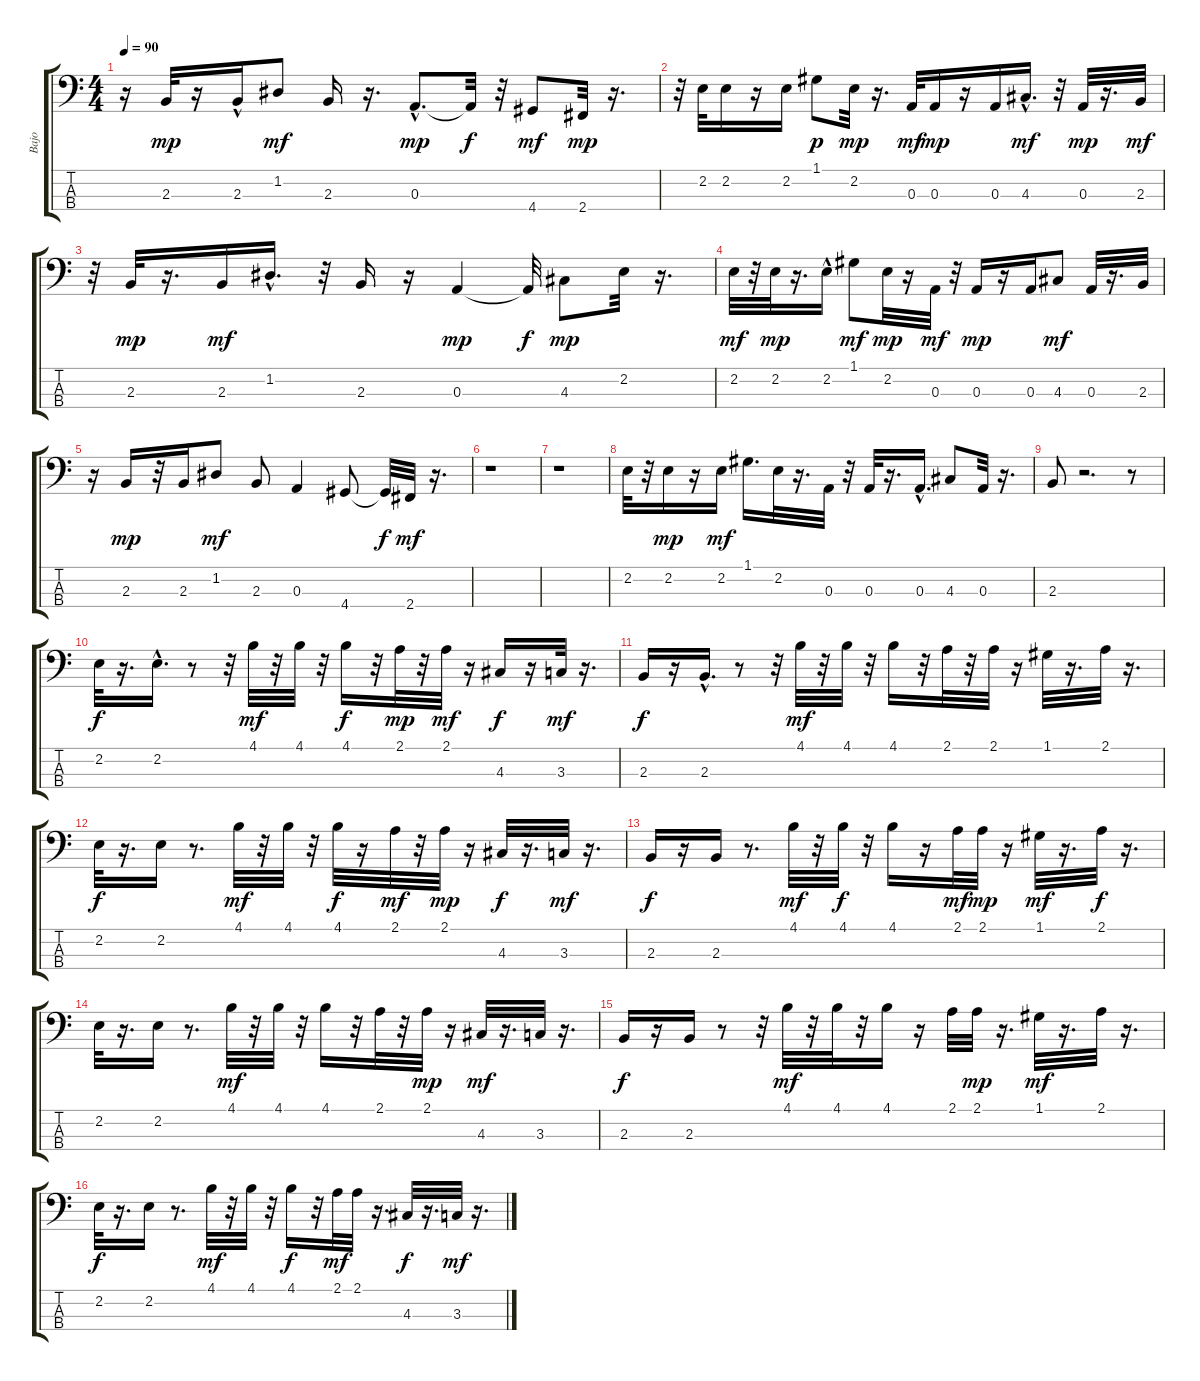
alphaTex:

\track ("Bajo" "Bajo") {instrument electricbassfinger}
\staff {score tabs}
\tuning (G2 D2 A1 E1) {hide}
\ts (4 4)
\tempo 90
\clef f4
\ks c
r.16{dy mf} 2.3.32{dy mp} r.16 2.3{hac}.16 1.2.8{dy mf} 2.3.16 r.16{d} 0.3{hac}.8{d dy mp} 0.3{t}.32{dy f} r.32 4.4.8{dy mf} 2.4.32{dy mp} r.16{d} |
r.32 2.2.32 2.2.16 r.16 2.2.16 1.1.8{dy p} 2.2.32{dy mp} r.16{d} 0.3.32{dy mf} 0.3.16{dy mp} r.16 0.3.16 4.3{hac}.16{d dy mf} r.32 0.3.32{dy mp} r.16{d} 2.3.32{dy mf} |
r.32 2.3.32{dy mp} r.16{d} 2.3.16{dy mf} 1.2{hac}.16{d} r.32 2.3.16 r.16 0.3.4{dy mp} 0.3{t}.32{dy f} 4.3.8{dy mp} 2.2.32 r.16{d} |
2.2.32{dy mf} r.32 2.2.32{dy mp} r.16{d} 2.2{hac}.16 1.1.8{dy mf} 2.2.32{dy mp} r.16 0.3.32{dy mf} r.32 0.3.16{dy mp} r.16 0.3.16 4.3.8{dy mf} 0.3.32 r.16{d} 2.3.32 |
r.16 2.3.16{dy mp} r.32 2.3.16 1.2.8{dy mf} 2.3.8 0.3.4 4.4.8 4.4{t}.32{dy f} 2.4.32{dy mf} r.16{d} |
r.1 |
r.1 |
2.2.32 r.32 2.2.16{dy mp} r.16 2.2.16{dy mf} 1.1.16{d} 2.2.32 r.16{d} 0.3.32 r.32 0.3.32 r.16{d} 0.3{hac}.16{d} 4.3.8 0.3.32 r.16{d} |
2.3.8 r.2{d} r.8 |
2.2.32{dy f} r.16{d} 2.2{hac}.16{d} r.8 r.32 4.1.32{dy mf} r.32 4.1.32 r.32 4.1.16{dy f} r.32 2.1.32{dy mp} r.32 2.1.32{dy mf} r.16 4.3.16{dy f} r.16 3.3.32{dy mf} r.16{d} |
2.3.16{dy f} r.16 2.3{hac}.16{d} r.8 r.32 4.1.32{dy mf} r.32 4.1.32 r.32 4.1.16 r.32 2.1.32 r.32 2.1.32 r.16 1.1.32 r.16{d} 2.1.32 r.16{d} |
2.2.32{dy f} r.16{d} 2.2.16 r.8{d} 4.1.32{dy mf} r.32 4.1.32 r.32 4.1.32{dy f} r.16 2.1.32{dy mf} r.32 2.1.32{dy mp} r.16 4.3.32{dy f} r.16{d} 3.3.32{dy mf} r.16{d} |
2.3.16{dy f} r.16 2.3.16 r.8{d} 4.1.32{dy mf} r.32 4.1.32{dy f} r.32 4.1.16 r.16 2.1.32{dy mf} 2.1.32{dy mp} r.16 1.1.32{dy mf} r.16{d} 2.1.32{dy f} r.16{d} |
2.2.32 r.16{d} 2.2.16 r.8{d} 4.1.32{dy mf} r.32 4.1.32 r.32 4.1.16 r.32 2.1.32 r.32 2.1.32{dy mp} r.16 4.3.32{dy mf} r.16{d} 3.3.32 r.16{d} |
2.3.16{dy f} r.16 2.3.16 r.8 r.32 4.1.32{dy mf} r.32 4.1.32 r.32 4.1.16 r.16 2.1.32 2.1.32{dy mp} r.16{d} 1.1.32{dy mf} r.16{d} 2.1.32 r.16{d} |
2.2.32{dy f} r.16{d} 2.2.16 r.8{d} 4.1.32{dy mf} r.32 4.1.32 r.32 4.1.16{dy f} r.32 2.1.32{dy mf} 2.1.32 r.16{d} 4.3.32{dy f} r.16{d} 3.3.32{dy mf} r.16{d}
